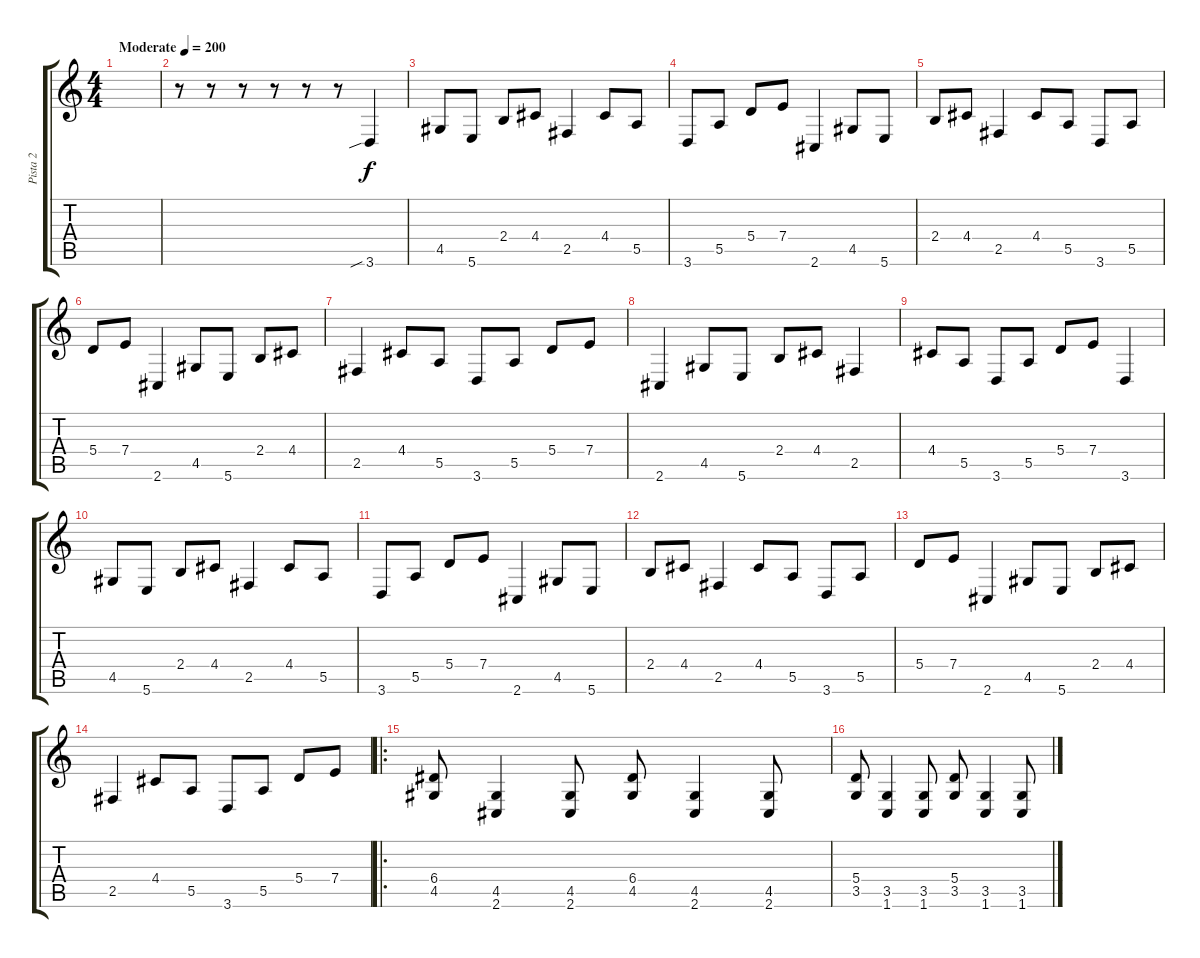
\track ("Pista 2" "Pista 2") {instrument distortionguitar}
\staff {score tabs}
\tuning (B3 Gb3 D3 A2 E2 B1) {hide}
\ts (4 4)
\tempo (200 "Moderate")
\clef g2
\ks c
|
r.8 r.8 r.8 r.8 r.8 r.8 3.6{sib}.4 |
4.5.8 5.6.8 2.4.8 4.4.8 2.5.4 4.4.8 5.5.8 |
3.6.8 5.5.8 5.4.8 7.4.8 2.6.4 4.5.8 5.6.8 |
2.4.8 4.4.8 2.5.4 4.4.8 5.5.8 3.6.8 5.5.8 |
5.4.8 7.4.8 2.6.4 4.5.8 5.6.8 2.4.8 4.4.8 |
2.5.4 4.4.8 5.5.8 3.6.8 5.5.8 5.4.8 7.4.8 |
2.6.4 4.5.8 5.6.8 2.4.8 4.4.8 2.5.4 |
4.4.8 5.5.8 3.6.8 5.5.8 5.4.8 7.4.8 3.6.4 |
4.5.8 5.6.8 2.4.8 4.4.8 2.5.4 4.4.8 5.5.8 |
3.6.8 5.5.8 5.4.8 7.4.8 2.6.4 4.5.8 5.6.8 |
2.4.8 4.4.8 2.5.4 4.4.8 5.5.8 3.6.8 5.5.8 |
5.4.8 7.4.8 2.6.4 4.5.8 5.6.8 2.4.8 4.4.8 |
2.5.4 4.4.8 5.5.8 3.6.8 5.5.8 5.4.8 7.4.8 |
\ro
(6.4 4.5).8 (4.5 2.6).4 (4.5 2.6).8 (6.4 4.5).8 (4.5 2.6).4 (4.5 2.6).8 |
(5.4 3.5).8 (3.5 1.6).4 (3.5 1.6).8 (5.4 3.5).8 (3.5 1.6).4 (3.5 1.6).8
